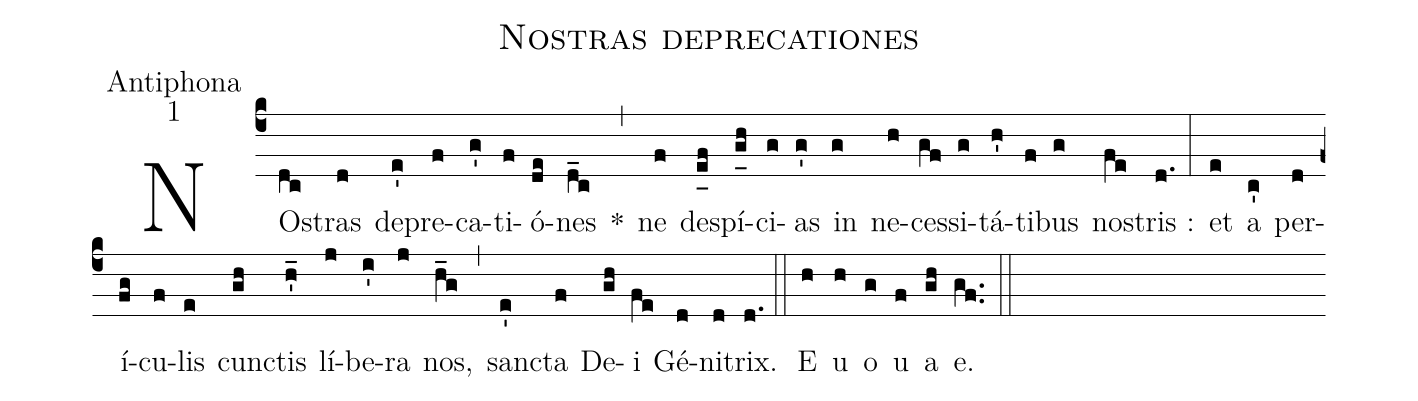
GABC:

name:Nostras deprecationes;
office-part:Antiphona;
mode:1;
%%
(c4) NO(dc)stras(d) de(e')pre(f)ca(g')ti(f)ó(de)nes(d_c) *(,) ne(f) de(e_[uh:l]f)spí(g_[uh:l]h)ci(g)as(g') in(g) ne(h)ces(gf)si(g)tá(h')ti(f)bus(g) no(fe)stris :(d.) (:) et(e) a(c') per(d)í(fg)cu(f)lis(e) cun(gh)ctis(h'_) lí(j)be(i')ra(j) nos,(h_g) (,) san(e')cta(f) De(gh)i(fe) Gé(d)ni(d)trix.(d.) (::) <eu>E(h) u(h) o(g) u(f) a(gh) e.</eu>(gf..) (::)
